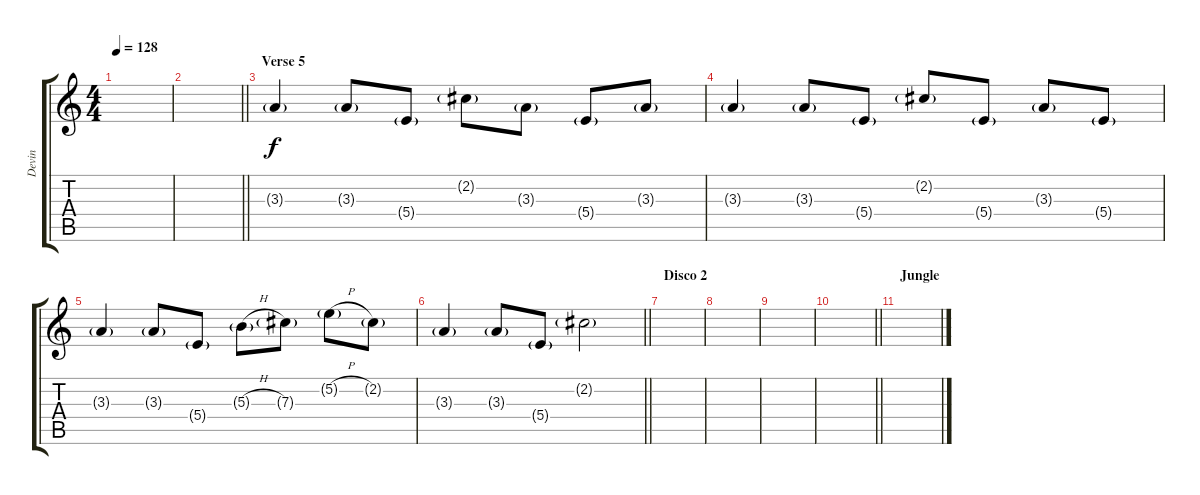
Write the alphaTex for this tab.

\track ("Devin" "Devin") {instrument electricguitarclean}
\staff {score tabs}
\tuning (Eb4 B3 Gb3 B2 Gb2 B1) {hide}
\ts (4 4)
\tempo 128
\clef g2
\ks c
|
\barLineRight lightlight
|
\section ("" "Verse 5")
3.3{g}.4 3.3{g}.8 5.4{g}.8 2.2{g}.8 3.3{g}.8 5.4{g}.8 3.3{g}.8 |
3.3{g}.4 3.3{g}.8 5.4{g}.8 2.2{g}.8 5.4{g}.8 3.3{g}.8 5.4{g}.8 |
3.3{g}.4 3.3{g}.8 5.4{g}.8 5.3{h g}.8 7.3{g}.8 5.2{h g}.8 2.2{g}.8 |
\barLineRight lightlight
3.3{g}.4 3.3{g}.8 5.4{g}.8 2.2{g}.2 |
\section ("" "Disco 2")
|
|
|
\barLineRight lightlight
|
\section ("" "Jungle")
